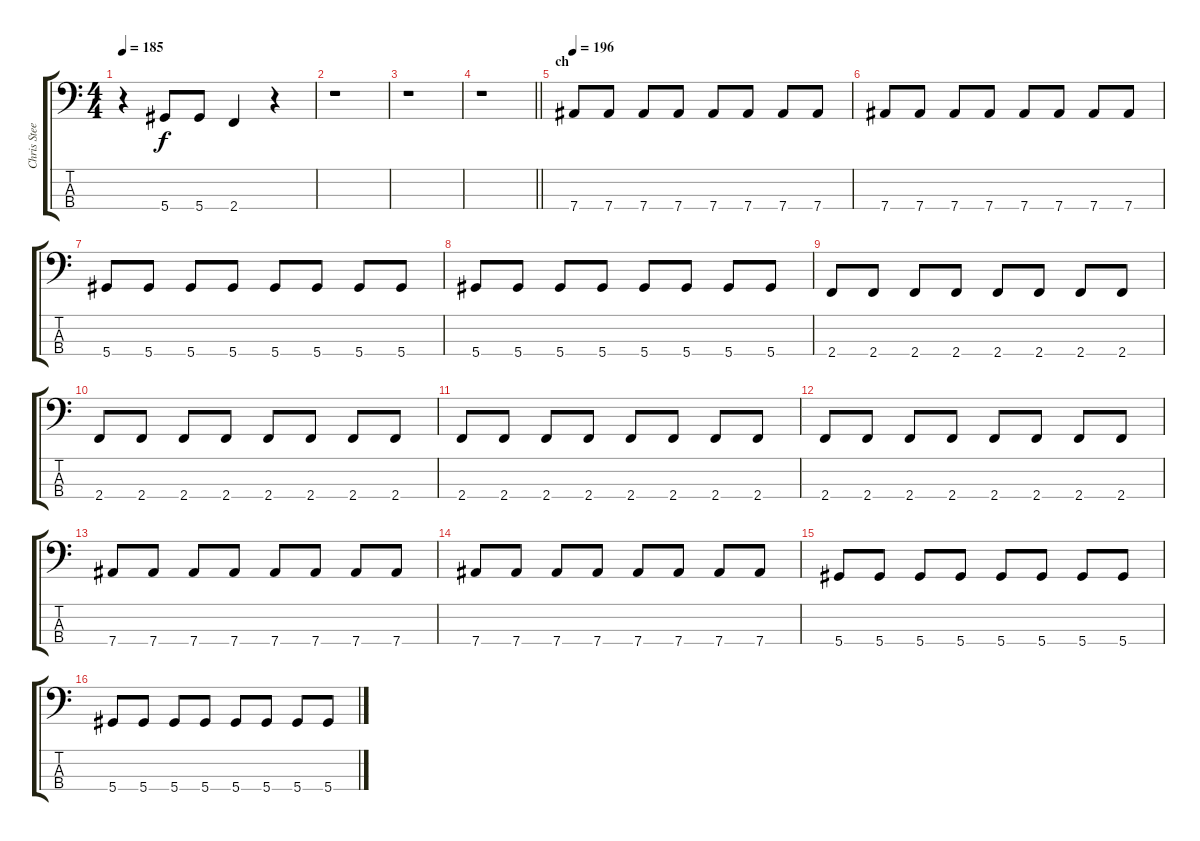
\track ("Chris Steele" "Chris Stee") {instrument electricbasspick}
\staff {score tabs}
\tuning (Gb2 Db2 Ab1 Eb1) {hide}
\ts (4 4)
\tempo 185
\clef f4
\ks c
r.4{dy f} 5.4.8 5.4.8 2.4.4 r.4 |
r.1 |
r.1 |
\barLineRight lightlight
r.1 |
\section ("" "ch")
\tempo 196
7.4.8 7.4.8 7.4.8 7.4.8 7.4.8 7.4.8 7.4.8 7.4.8 |
7.4.8 7.4.8 7.4.8 7.4.8 7.4.8 7.4.8 7.4.8 7.4.8 |
5.4.8 5.4.8 5.4.8 5.4.8 5.4.8 5.4.8 5.4.8 5.4.8 |
5.4.8 5.4.8 5.4.8 5.4.8 5.4.8 5.4.8 5.4.8 5.4.8 |
2.4.8 2.4.8 2.4.8 2.4.8 2.4.8 2.4.8 2.4.8 2.4.8 |
2.4.8 2.4.8 2.4.8 2.4.8 2.4.8 2.4.8 2.4.8 2.4.8 |
2.4.8 2.4.8 2.4.8 2.4.8 2.4.8 2.4.8 2.4.8 2.4.8 |
2.4.8 2.4.8 2.4.8 2.4.8 2.4.8 2.4.8 2.4.8 2.4.8 |
7.4.8 7.4.8 7.4.8 7.4.8 7.4.8 7.4.8 7.4.8 7.4.8 |
7.4.8 7.4.8 7.4.8 7.4.8 7.4.8 7.4.8 7.4.8 7.4.8 |
5.4.8 5.4.8 5.4.8 5.4.8 5.4.8 5.4.8 5.4.8 5.4.8 |
5.4.8 5.4.8 5.4.8 5.4.8 5.4.8 5.4.8 5.4.8 5.4.8
